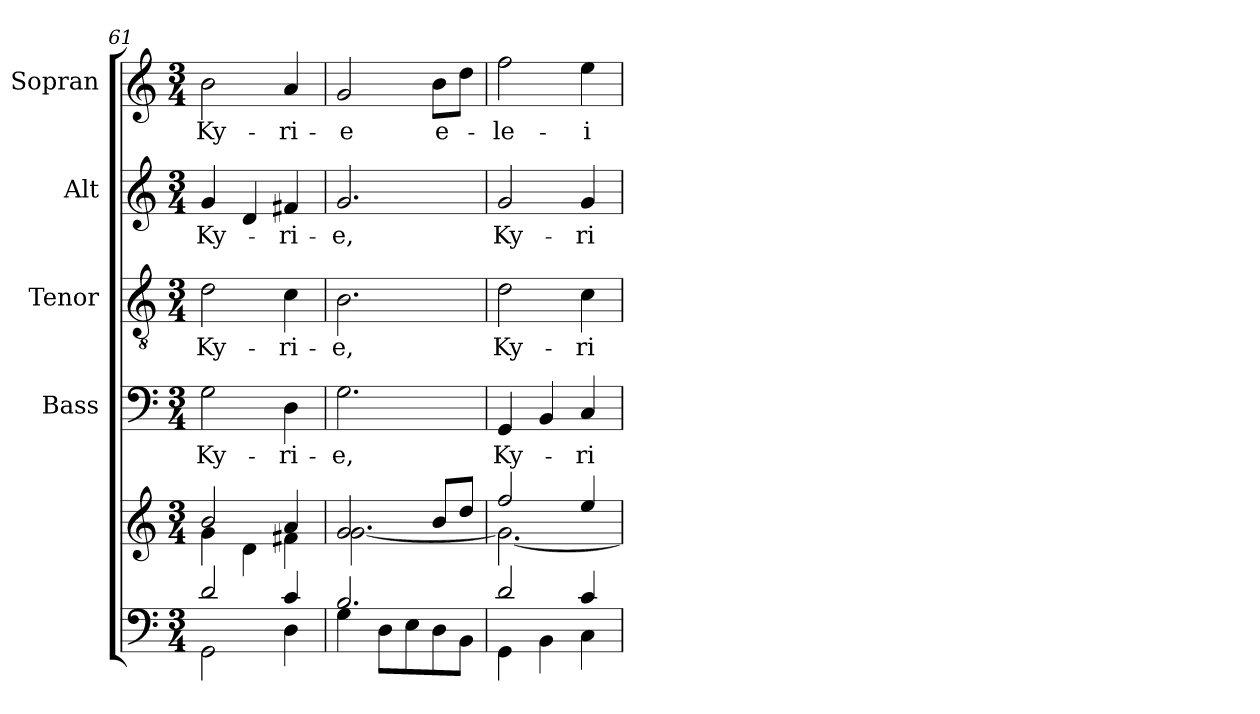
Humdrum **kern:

**kern	**kern	**kern	**text	**kern	**text	**kern	**text	**kern	**text
*part5	*part5	*part4	*part4	*part3	*part3	*part2	*part2	*part1	*part1
*staff6	*staff5	*staff4	*staff4	*staff3	*staff3	*staff2	*staff2	*staff1	*staff1
*	*	*I"Bass	*	*I"Tenor	*	*I"Alt	*	*I"Sopran	*
*	*	*I'B.	*	*I'T.	*	*I'A.	*	*I'S.	*
*clefF4	*clefG2	*clefF4	*	*clefGv2	*	*clefG2	*	*clefG2	*
*k[]	*k[]	*k[]	*	*k[]	*	*k[]	*	*k[]	*
*C:	*C:	*C:	*	*C:	*	*C:	*	*C:	*
*M3/4	*M3/4	*M3/4	*	*M3/4	*	*M3/4	*	*M3/4	*
=61	=61	=61	=61	=61	=61	=61	=61	=61	=61
*^	*^	*	*	*	*	*	*	*	*
!	!	!	!	!	!LO:LY:b	!	!LO:LY:b	!	!LO:LY:b	!	!LO:LY:b
2d/	2GG\	2b/	4g\	2G\	Ky-	2d\	Ky-	4g/	Ky-	2b\	Ky-
.	.	.	4d\	.	.	.	.	4d/	.	.	.
!	!	!	!	!	!LO:LY:b	!	!LO:LY:b	!	!LO:LY:b	!	!LO:LY:b
4c/	4D\	4a/	4f#X\	4D\	-ri-	4c\	-ri-	4f#X/	-ri-	4a/	-ri-
=62	=62	=62	=62	=62	=62	=62	=62	=62	=62	=62	=62
!	!	!	!	!	!LO:LY:b	!	!LO:LY:b	!	!LO:LY:b	!	!LO:LY:b
2.B/	4G\	2g/	[<2.g\	2.G\	-e,	2.B\	-e,	2.g/	-e,	2g/	-e
.	8D\L	.	.	.	.	.	.	.	.	.	.
.	8E\	.	.	.	.	.	.	.	.	.	.
!	!	!	!	!	!	!	!	!	!	!	!LO:LY:b
.	8D\	8b/L	.	.	.	.	.	.	.	8b\L	e-
.	8BB\J	8dd/J	.	.	.	.	.	.	.	8dd\J	.
=63	=63	=63	=63	=63	=63	=63	=63	=63	=63	=63	=63
!	!	!	!	!	!LO:LY:b	!	!LO:LY:b	!	!LO:LY:b	!	!LO:LY:b
2d/	4GG\	2ff/	2.g\_	4GG/	Ky-	2d\	Ky-	2g/	Ky-	2ff\	-le-
.	4BB\	.	.	4BB/	.	.	.	.	.	.	.
!	!	!	!	!	!LO:LY:b	!	!LO:LY:b	!	!LO:LY:b	!	!LO:LY:b
4c/	4C\	4ee/	.	4C/	-ri-	4c\	-ri-	4g/	-ri-	4ee\	-i-
*v	*v	*	*	*	*	*	*	*	*	*	*
*	*v	*v	*	*	*	*	*	*	*	*
=	=	=	=	=	=	=	=	=	=
*-	*-	*-	*-	*-	*-	*-	*-	*-	*-
